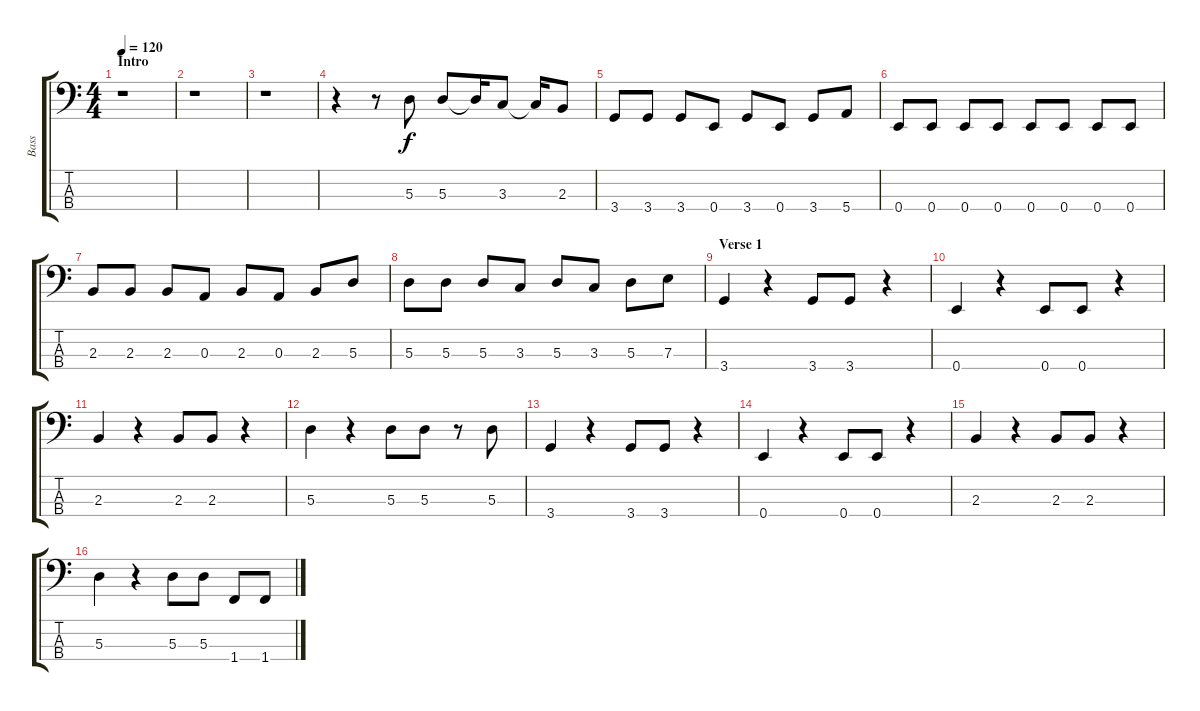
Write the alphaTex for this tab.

\track ("Bass" "Bass") {instrument electricbassfinger}
\staff {score tabs}
\tuning (G2 D2 A1 E1) {hide}
\ts (4 4)
\section ("" "Intro")
\tempo 120
\clef f4
\ks c
r.1{dy f instrument electricbassfinger} |
r.1 |
r.1 |
r.4 r.8 5.3.8 5.3.8 5.3{t}.16 3.3.8 3.3{t}.16 2.3.8 |
3.4.8 3.4.8 3.4.8 0.4.8 3.4.8 0.4.8 3.4.8 5.4.8 |
0.4.8 0.4.8 0.4.8 0.4.8 0.4.8 0.4.8 0.4.8 0.4.8 |
2.3.8 2.3.8 2.3.8 0.3.8 2.3.8 0.3.8 2.3.8 5.3.8 |
5.3.8 5.3.8 5.3.8 3.3.8 5.3.8 3.3.8 5.3.8 7.3.8 |
\section ("" "Verse 1")
3.4.4 r.4 3.4.8 3.4.8 r.4 |
0.4.4 r.4 0.4.8 0.4.8 r.4 |
2.3.4 r.4 2.3.8 2.3.8 r.4 |
5.3.4 r.4 5.3.8 5.3.8 r.8 5.3.8 |
3.4.4 r.4 3.4.8 3.4.8 r.4 |
0.4.4 r.4 0.4.8 0.4.8 r.4 |
2.3.4 r.4 2.3.8 2.3.8 r.4 |
5.3.4 r.4 5.3.8 5.3.8 1.4.8 1.4.8
